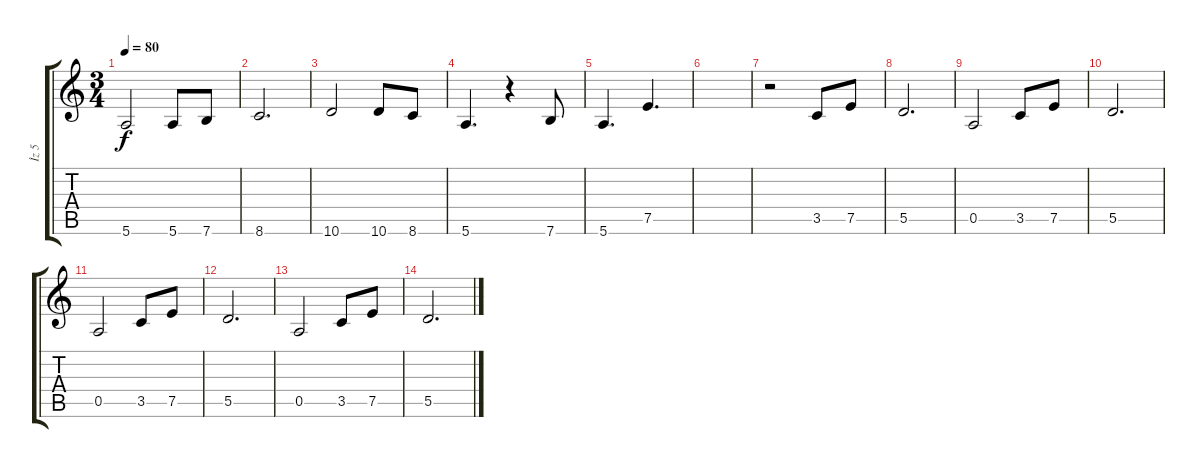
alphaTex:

\track ("İz 5" "İz 5") {instrument electricguitarjazz}
\staff {score tabs}
\tuning (E4 B3 G3 D3 A2 E2) {hide}
\ts (3 4)
\tempo 80
\clef g2
\ks c
5.6.2{dy f} 5.6.8 7.6.8 |
8.6.2{d} |
10.6.2 10.6.8 8.6.8 |
5.6.4{d} r.4 7.6.8 |
5.6.4{d} 7.5.4{d} |
|
r.2 3.5.8 7.5.8 |
5.5.2{d} |
0.5.2 3.5.8 7.5.8 |
5.5.2{d} |
0.5.2 3.5.8 7.5.8 |
5.5.2{d} |
0.5.2 3.5.8 7.5.8 |
5.5.2{d}
